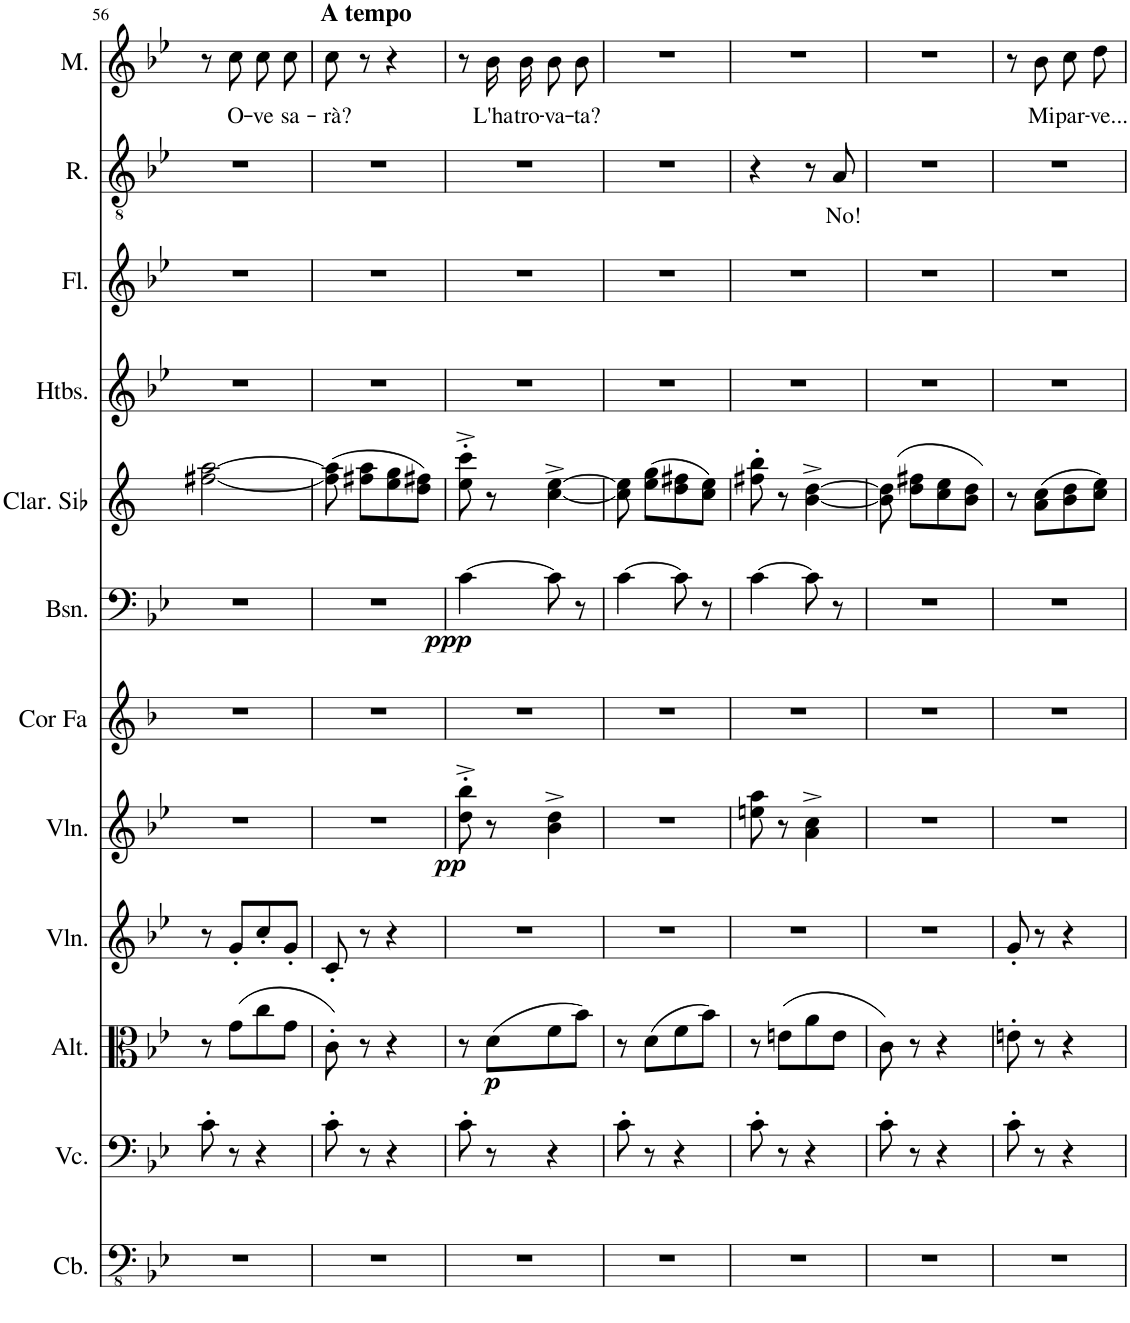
**kern	**kern	**kern	**dynam	**kern	**kern	**dynam	**kern	**kern	**dynam	**kern	**kern	**kern	**kern	**text	**kern	**text
*part12	*part11	*part10	*part10	*part9	*part8	*part8	*part7	*part6	*part6	*part5	*part4	*part3	*part2	*part2	*part1	*part1
*staff12	*staff11	*staff10	*staff10	*staff9	*staff8	*staff8	*staff7	*staff6	*staff6	*staff5	*staff4	*staff3	*staff2	*staff2	*staff1	*staff1
*I"Contrebasse	*I"Violoncelle	*I"Alto	*	*I"Violon	*I"Violon	*	*I"Cor en Fa	*I"Basson	*	*I"Clarinette en Sib	*I"Hautbois	*I"Flûte	*I"Rodolfo	*	*I"Mimi	*
*I'Cb.	*I'Vc.	*I'Alt.	*	*I'Vln.	*I'Vln.	*	*I'Cor Fa	*I'Bsn.	*	*I'Clar. Sib	*I'Htbs.	*I'Fl.	*I'R.	*	*I'M.	*
!!LO:PB:g=z
*clefFv4	*clefF4	*clefC3	*	*clefG2	*clefG2	*	*clefG2	*clefF4	*	*clefG2	*clefG2	*clefG2	*clefGv2	*	*clefG2	*
*Trd7c12	*	*	*	*	*	*	*Trd4c7	*	*	*Trd1c2	*	*	*	*	*	*
*k[b-e-]	*k[b-e-]	*k[b-e-]	*	*k[b-e-]	*k[b-e-]	*	*k[b-]	*k[b-e-]	*	*k[]	*k[b-e-]	*k[b-e-]	*k[b-e-]	*	*k[b-e-]	*
*M2/4	*M2/4	*M2/4	*	*M2/4	*M2/4	*	*M2/4	*M2/4	*	*M2/4	*M2/4	*M2/4	*M2/4	*	*M2/4	*
=56	=56	=56	=56	=56	=56	=56	=56	=56	=56	=56	=56	=56	=56	=56	=56	=56
2r	8c'\	8r	.	8r	2r	.	2r	2r	.	[2ff#X\ [2aa\	2r	2r	2r	.	8r	.
!	!	!	!	!	!	!	!	!	!	!	!	!	!	!	!	!LO:LY:b
.	8r	(8g\L	.	8g'/L	.	.	.	.	.	.	.	.	.	.	8cc\	O-
!	!	!	!	!	!	!	!	!	!	!	!	!	!	!	!	!LO:LY:b
.	4r	8cc\	.	8cc'/	.	.	.	.	.	.	.	.	.	.	8cc\L	-ve
!	!	!	!	!	!	!	!	!	!	!	!	!	!	!	!	!LO:LY:b
.	.	8g\J	.	8g'/J	.	.	.	.	.	.	.	.	.	.	8cc\J	sa-
=57	=57	=57	=57	=57	=57	=57	=57	=57	=57	=57	=57	=57	=57	=57	=57	=57
!	!	!	!	!	!	!	!	!	!	!	!	!	!	!	!LO:TX:a:B:t=A tempo	!
!	!	!	!	!	!	!LO:DY:b	!	!	!	!	!	!	!	!	!	!LO:LY:b
2r	8c'\	8c'\)	.	8c'/	2r	pp	2r	2r	.	(8ff#\] 8aa\]	2r	2r	2r	.	8cc\	-rà?
.	8r	8r	.	8r	.	.	.	.	.	8ff#X\ 8aa\L	.	.	.	.	8r	.
.	4r	4r	.	4r	.	.	.	.	.	8ee\ 8gg\	.	.	.	.	4r	.
.	.	.	.	.	.	.	.	.	.	8dd\ 8ff#X\J)	.	.	.	.	.	.
=58	=58	=58	=58	=58	=58	=58	=58	=58	=58	=58	=58	=58	=58	=58	=58	=58
!	!	!	!	!	!	!	!	!	!LO:DY:b	!	!	!	!	!	!	!
2r	8c'\	8r	.	2r	8dd\'^ 8bb-\'^	.	2r	[4c\	ppp	8ee\'^ 8ccc\'^	2r	2r	2r	.	8r	.
!	!	!	!LO:DY:b	!	!	!	!	!	!	!	!	!	!	!	!	!LO:LY:b
.	8r	(8d\L	p	.	8r	.	.	.	.	8r	.	.	.	.	16b-\LL	L'ha
!	!	!	!	!	!	!	!	!	!	!	!	!	!	!	!	!LO:LY:b
.	.	.	.	.	.	.	.	.	.	.	.	.	.	.	16b-\JJ	tro-
!	!	!	!	!	!	!	!	!	!	!	!	!	!	!	!	!LO:LY:b
.	4r	8f\	.	.	4b-\^ 4dd\^	.	.	8c\]	.	[4cc\^ [4ee\^	.	.	.	.	8b-\L	-va-
!	!	!	!	!	!	!	!	!	!	!	!	!	!	!	!	!LO:LY:b
.	.	8b-\J)	.	.	.	.	.	8r	.	.	.	.	.	.	8b-\J	-ta?
=59	=59	=59	=59	=59	=59	=59	=59	=59	=59	=59	=59	=59	=59	=59	=59	=59
2r	8c'\	8r	.	2r	2r	.	2r	[4c\	.	8cc\] 8ee\]	2r	2r	2r	.	2r	.
.	8r	(8d\L	.	.	.	.	.	.	.	(8ee\ 8gg\L	.	.	.	.	.	.
.	4r	8f\	.	.	.	.	.	8c\]	.	8dd\ 8ff#X\	.	.	.	.	.	.
.	.	8b-\J)	.	.	.	.	.	8r	.	8cc\ 8ee\J)	.	.	.	.	.	.
=60	=60	=60	=60	=60	=60	=60	=60	=60	=60	=60	=60	=60	=60	=60	=60	=60
2r	8c'\	8r	.	2r	8een\ 8aa\	.	2r	[4c\	.	8ff#X\' 8bb\'	2r	2r	4r	.	2r	.
.	8r	(8en\L	.	.	8r	.	.	.	.	8r	.	.	.	.	.	.
.	4r	8a\	.	.	4a\^ 4cc\^	.	.	8c\]	.	[4b\^ [4dd\^	.	.	8r	.	.	.
!	!	!	!	!	!	!	!	!	!	!	!	!	!	!LO:LY:b	!	!
.	.	8e\J	.	.	.	.	.	8r	.	.	.	.	8A/	No!	.	.
=61	=61	=61	=61	=61	=61	=61	=61	=61	=61	=61	=61	=61	=61	=61	=61	=61
2r	8c'\	8c\)	.	2r	2r	.	2r	2r	.	(8b\] 8dd\]	2r	2r	2r	.	2r	.
.	8r	8r	.	.	.	.	.	.	.	8dd\ 8ff#X\L	.	.	.	.	.	.
.	4r	4r	.	.	.	.	.	.	.	8cc\ 8ee\	.	.	.	.	.	.
.	.	.	.	.	.	.	.	.	.	8b\ 8dd\J)	.	.	.	.	.	.
=62	=62	=62	=62	=62	=62	=62	=62	=62	=62	=62	=62	=62	=62	=62	=62	=62
2r	8c'\	8en'\	.	8g'/	2r	.	2r	2r	.	8r	2r	2r	2r	.	8r	.
!	!	!	!	!	!	!	!	!	!	!	!	!	!	!	!	!LO:LY:b
.	8r	8r	.	8r	.	.	.	.	.	(8a\ 8cc\L	.	.	.	.	8b-\	Mi
!	!	!	!	!	!	!	!	!	!	!	!	!	!	!	!	!LO:LY:b
.	4r	4r	.	4r	.	.	.	.	.	8b\ 8dd\	.	.	.	.	8cc\L	par-
!	!	!	!	!	!	!	!	!	!	!	!	!	!	!	!	!LO:LY:b
.	.	.	.	.	.	.	.	.	.	8cc\ 8ee\J)	.	.	.	.	8dd\J	-ve...
=	=	=	=	=	=	=	=	=	=	=	=	=	=	=	=	=
*-	*-	*-	*-	*-	*-	*-	*-	*-	*-	*-	*-	*-	*-	*-	*-	*-
